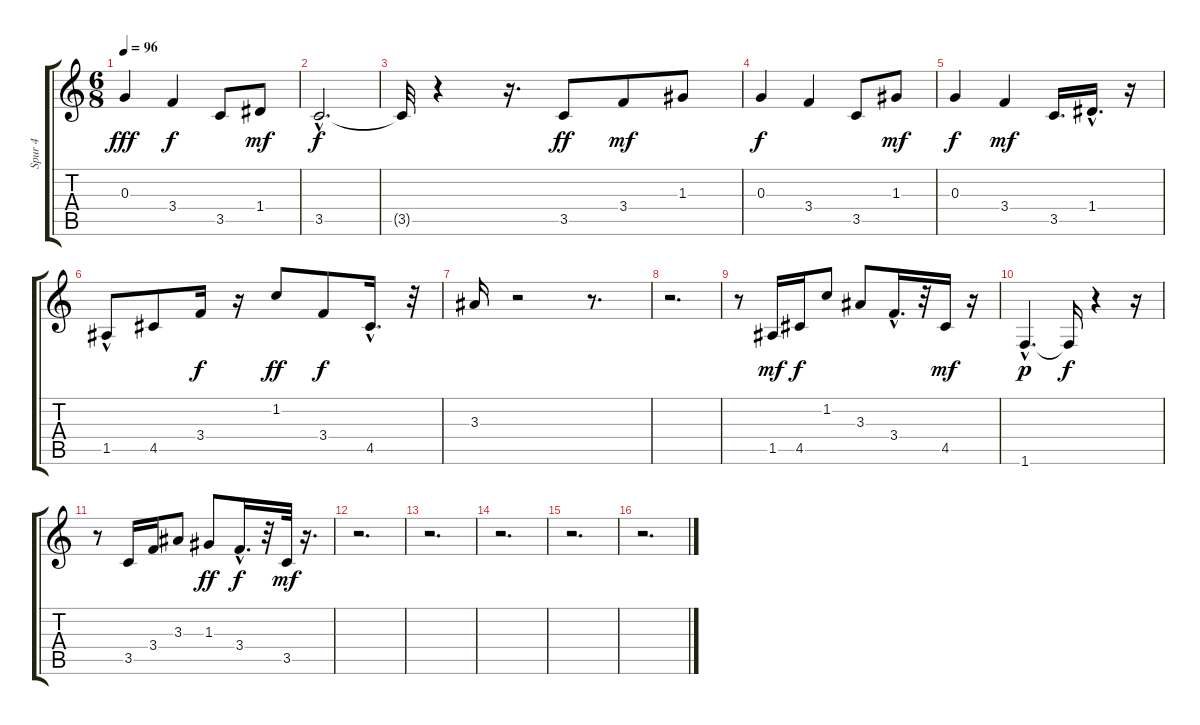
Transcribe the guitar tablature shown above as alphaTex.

\track ("Spur 4" "Spur 4") {instrument electricguitarclean}
\staff {score tabs}
\tuning (E4 B3 G3 D3 A2 E2) {hide}
\ts (6 8)
\tempo 96
\clef g2
\ks c
0.3.4{dy fff} 3.4.4{dy f} 3.5.8 1.4.8{dy mf} |
3.5{hac}.2{d dy f} |
3.5{t}.32 r.4 r.16{d} 3.5.8{dy ff} 3.4.8{dy mf} 1.3.8 |
0.3.4{dy f} 3.4.4 3.5.8 1.3.8{dy mf} |
0.3.4{dy f} 3.4.4{dy mf} 3.5.16{d} 1.4{hac}.16{d} r.16 |
1.5{hac}.8 4.5.8 3.4.16{dy f} r.16 1.2.8{dy ff} 3.4.8{dy f} 4.5{hac}.16{d} r.32 |
3.3.16 r.2 r.8{d} |
r.2{d} |
r.8 1.5.16{dy mf} 4.5.16{dy f} 1.2.8 3.3.8 3.4{hac}.16{d} r.32 4.5.16{dy mf} r.16 |
1.6{hac}.4{d dy p} 1.6{t}.16{dy f} r.4 r.16 |
r.8 3.5.16 3.4.16 3.3.8 1.3.8{dy ff} 3.4{hac}.16{d dy f} r.32 3.5.32{dy mf} r.16{d} |
r.2{d} |
r.2{d} |
r.2{d} |
r.2{d} |
r.2{d}
